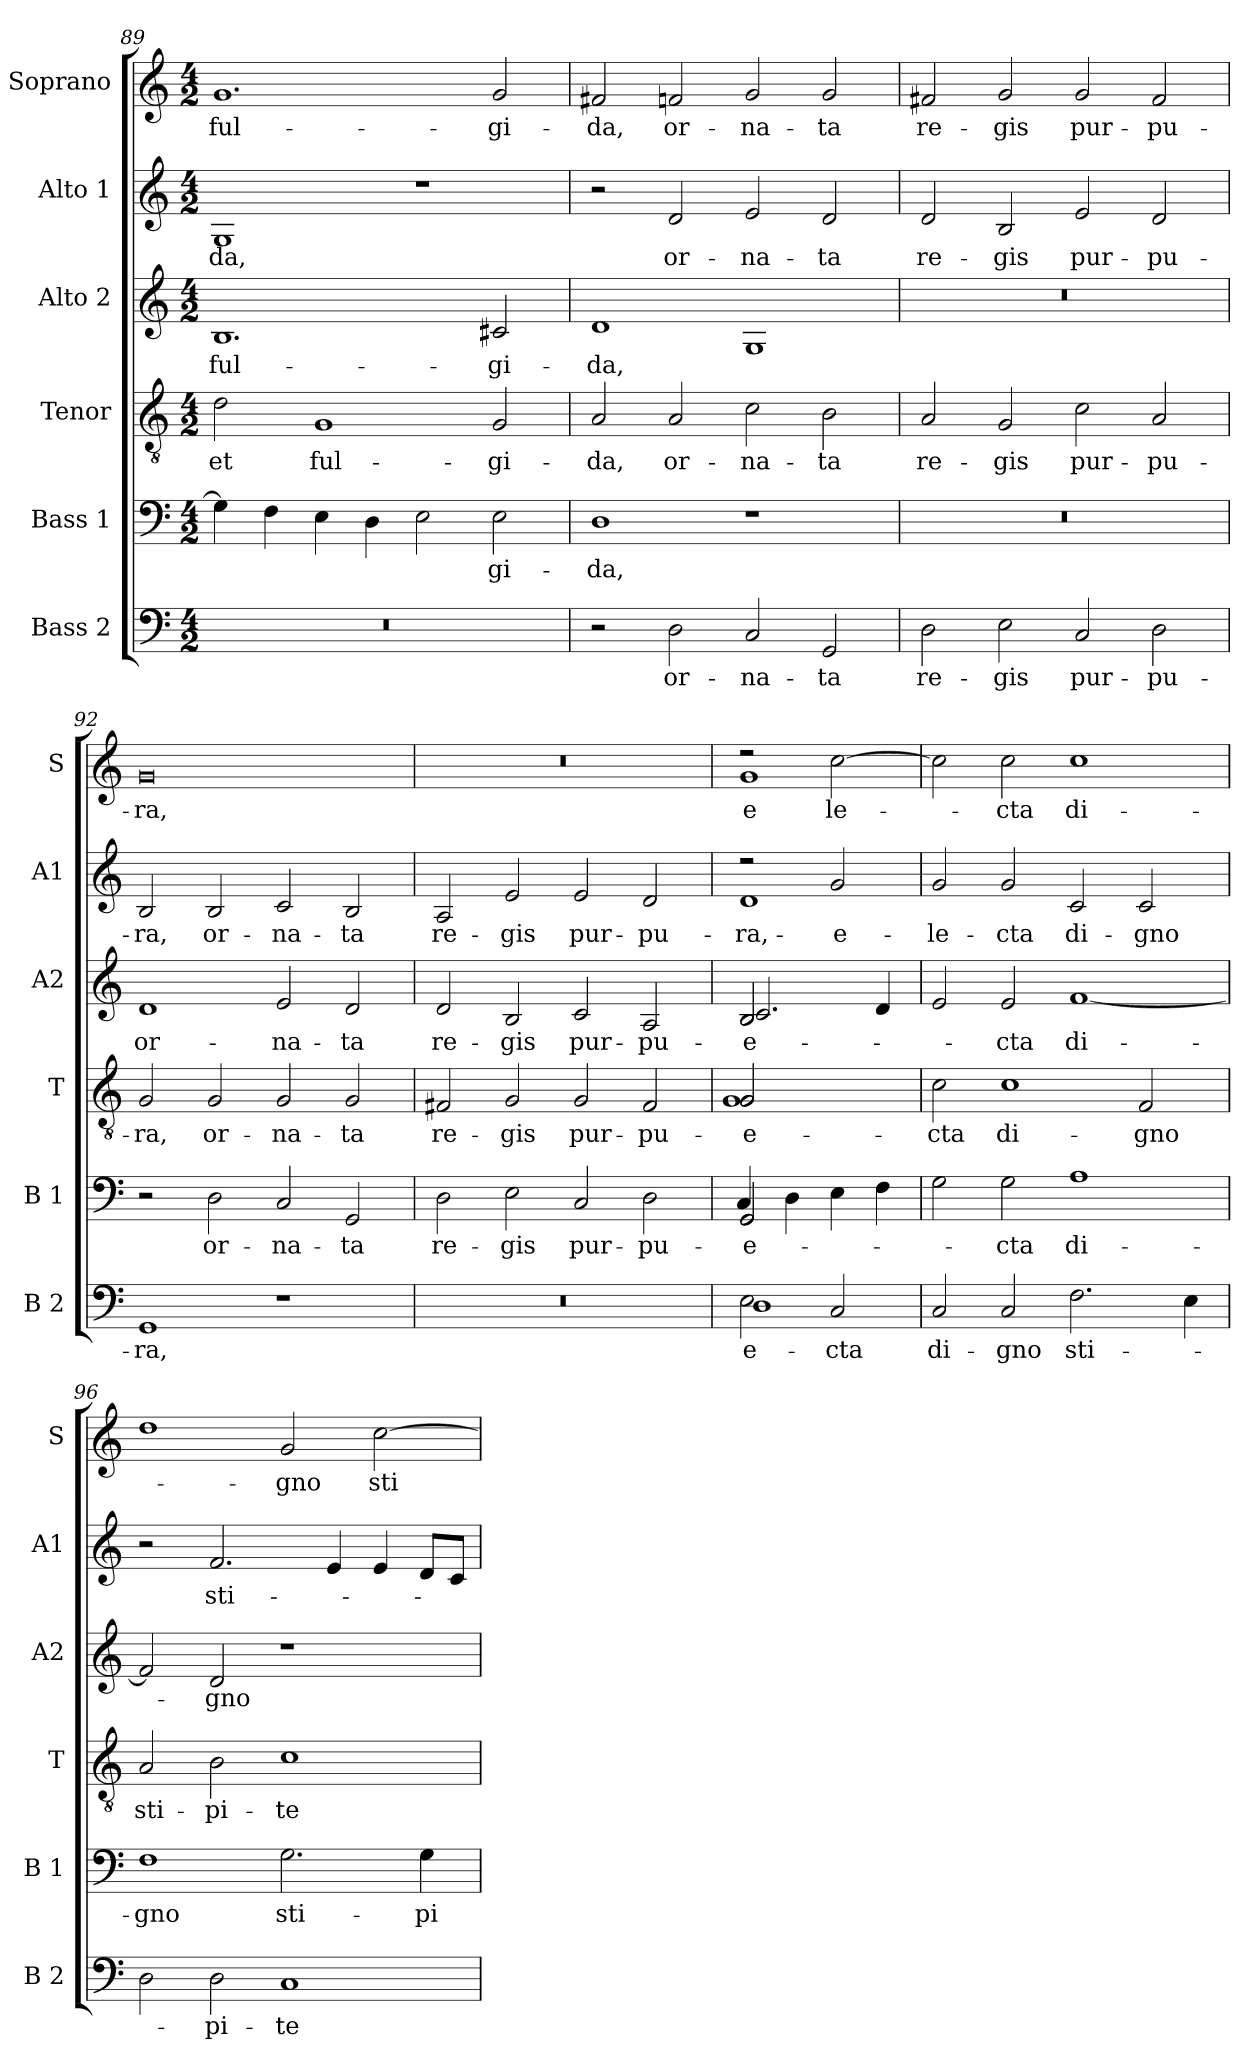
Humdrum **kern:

**kern	**text	**kern	**text	**kern	**text	**kern	**text	**kern	**text	**kern	**text
*part6	*part6	*part5	*part5	*part4	*part4	*part3	*part3	*part2	*part2	*part1	*part1
*staff6	*staff6	*staff5	*staff5	*staff4	*staff4	*staff3	*staff3	*staff2	*staff2	*staff1	*staff1
*I"Bass 2	*	*I"Bass 1	*	*I"Tenor	*	*I"Alto 2	*	*I"Alto 1	*	*I"Soprano	*
*I'B 2	*	*I'B 1	*	*I'T	*	*I'A2	*	*I'A1	*	*I'S	*
*clefF4	*	*clefF4	*	*clefGv2	*	*clefG2	*	*clefG2	*	*clefG2	*
*M4/2	*	*M4/2	*	*M4/2	*	*M4/2	*	*M4/2	*	*M4/2	*
=89	=89	=89	=89	=89	=89	=89	=89	=89	=89	=89	=89
!LO:N:vis=1	!	!	!	!	!LO:LY:b:cj	!	!LO:LY:b:cj	!	!LO:LY:b:cj	!	!LO:LY:b:cj
0r	.	4G\]	.	2d\	et	1.B	ful-	1G	-da,	1.g	ful-
.	.	4F\	.	.	.	.	.	.	.	.	.
!	!	!	!	!	!LO:LY:b:cj	!	!	!	!	!	!
.	.	4E\	.	1G	ful-	.	.	.	.	.	.
.	.	4D\	.	.	.	.	.	.	.	.	.
.	.	2E\	.	.	.	.	.	1r	.	.	.
!	!	!	!LO:LY:b:cj	!	!LO:LY:b:cj	!	!LO:LY:b:cj	!	!	!	!LO:LY:b:cj
.	.	2E\	-gi-	2G/	-gi-	2c#X/	-gi-	.	.	2g/	-gi-
=90	=90	=90	=90	=90	=90	=90	=90	=90	=90	=90	=90
!	!	!	!LO:LY:b:cj	!	!LO:LY:b:cj	!	!LO:LY:b:cj	!	!	!	!LO:LY:b:cj
2r	.	1D	-da,	2A/	-da,	1d	-da,	2r	.	2f#X/	-da,
!	!LO:LY:b:cj	!	!	!	!LO:LY:b:cj	!	!	!	!LO:LY:b:cj	!	!LO:LY:b:cj
2D\	or-	.	.	2A/	or-	.	.	2d/	or-	2fn/	or-
!	!LO:LY:b:cj	!	!	!	!LO:LY:b:cj	!	!	!	!LO:LY:b:cj	!	!LO:LY:b:cj
2C/	-na-	1r	.	2c\	-na-	1G	.	2e/	-na-	2g/	-na-
!	!LO:LY:b:cj	!	!	!	!LO:LY:b:cj	!	!	!	!LO:LY:b:cj	!	!LO:LY:b:cj
2GG/	-ta	.	.	2B\	-ta	.	.	2d/	-ta	2g/	-ta
=91	=91	=91	=91	=91	=91	=91	=91	=91	=91	=91	=91
!	!LO:LY:b:cj	!LO:N:vis=1	!	!	!LO:LY:b:cj	!LO:N:vis=1	!	!	!LO:LY:b:cj	!	!LO:LY:b:cj
2D\	re-	0r	.	2A/	re-	0r	.	2d/	re-	2f#X/	re-
!	!LO:LY:b:cj	!	!	!	!LO:LY:b:cj	!	!	!	!LO:LY:b:cj	!	!LO:LY:b:cj
2E\	-gis	.	.	2G/	-gis	.	.	2B/	-gis	2g/	-gis
!	!LO:LY:b	!	!	!	!LO:LY:b	!	!	!	!LO:LY:b	!	!LO:LY:b
2C/	pur-	.	.	2c\	pur-	.	.	2e/	pur-	2g/	pur-
!	!LO:LY:b:cj	!	!	!	!LO:LY:b:cj	!	!	!	!LO:LY:b:cj	!	!LO:LY:b:cj
2D\	-pu-	.	.	2A/	-pu-	.	.	2d/	-pu-	2f#/	-pu-
!!LO:LB:g=z
=92	=92	=92	=92	=92	=92	=92	=92	=92	=92	=92	=92
!	!LO:LY:b:cj	!	!	!	!LO:LY:b:cj	!	!LO:LY:b:cj	!	!LO:LY:b:cj	!	!LO:LY:b:rj
1GG	-ra,	2r	.	2G/	-ra,	1d	or-	2B/	-ra,	0g	-ra,
!	!	!	!LO:LY:b:cj	!	!LO:LY:b:cj	!	!	!	!LO:LY:b:cj	!	!
.	.	2D\	or-	2G/	or-	.	.	2B/	or-	.	.
!	!	!	!LO:LY:b:cj	!	!LO:LY:b:cj	!	!LO:LY:b:cj	!	!LO:LY:b:cj	!	!
1r	.	2C/	-na-	2G/	-na-	2e/	-na-	2c/	-na-	.	.
!	!	!	!LO:LY:b:cj	!	!LO:LY:b:cj	!	!LO:LY:b:cj	!	!LO:LY:b:cj	!	!
.	.	2GG/	-ta	2G/	-ta	2d/	-ta	2B/	-ta	.	.
=93	=93	=93	=93	=93	=93	=93	=93	=93	=93	=93	=93
!LO:N:vis=1	!	!	!LO:LY:b:cj	!	!LO:LY:b:cj	!	!LO:LY:b:cj	!	!LO:LY:b:cj	!LO:N:vis=1	!
0r	.	2D\	re-	2F#X/	re-	2d/	re-	2A/	re-	0r	.
!	!	!	!LO:LY:b:cj	!	!LO:LY:b:cj	!	!LO:LY:b:cj	!	!LO:LY:b:cj	!	!
.	.	2E\	-gis	2G/	-gis	2B/	-gis	2e/	-gis	.	.
!	!	!	!LO:LY:b:cj	!	!LO:LY:b:cj	!	!LO:LY:b:cj	!	!LO:LY:b:cj	!	!
.	.	2C/	pur-	2G/	pur-	2c/	pur-	2e/	pur-	.	.
!	!	!	!LO:LY:b:cj	!	!LO:LY:b:cj	!	!LO:LY:b:cj	!	!LO:LY:b:cj	!	!
.	.	2D\	-pu-	2F#/	-pu-	2A/	-pu-	2d/	-pu-	.	.
=94	=94	=94	=94	=94	=94	=94	=94	=94	=94	=94	=94
!	!LO:LY:b:cj	!	!	!	!	!	!	!	!	!	!
*^	*	*	*	*	*	*	*	*	*	*	*
!	!	!LO:LY:b:rj	!	!LO:LY:b:cj	!	!	!	!	!	!	!	!
*	*	*	*^	*	*	*	*	*	*	*	*	*
!	!	!	!	!	!LO:LY:b:cj	!	!	!	!	!	!	!	!
*	*	*	*	*^	*	*	*	*	*	*	*	*	*
!	!	!	!	!	!	!LO:LY:b:cj	!	!LO:LY:b:cj	!	!	!	!	!	!
*	*	*	*	*	*	*	*^	*	*	*	*	*	*	*
!	!	!	!	!	!	!	!	!	!LO:LY:b:cj	!	!	!	!	!	!
*	*	*	*	*	*	*	*	*^	*	*	*	*	*	*	*
!	!	!	!	!	!	!	!	!	!	!LO:LY:b:cj	!	!LO:LY:b:cj	!	!	!	!
*	*	*	*	*	*	*	*	*	*	*	*^	*	*	*	*	*
!	!	!	!	!	!	!	!	!	!	!	!	!	!LO:LY:b:cj	!	!	!	!
*	*	*	*	*	*	*	*	*	*	*	*	*^	*	*	*	*	*
!	!	!	!	!	!	!	!	!	!	!	!	!	!	!LO:LY:b:cj	!	!LO:LY:b:cj	!	!LO:LY:b:rj
*	*	*	*	*	*	*	*	*	*	*	*	*	*	*	*^	*	*^	*
2E\	1D	e-	2GG/	4C/	2GG/	e-	2G/	1G	2G/	e-	2B/	2.c/	2B/	e-	2r	1d	-ra,	2r	1g	e-
.	.	.	.	4D\	.	.	.	.	.	.	.	.	.	.	.	.	.	.	.	.
!	!	!LO:LY:b:cj	!	!	!	!	!	!	!	!	!	!	!	!	!	!	!LO:LY:b:cj	!	!	!LO:LY:b:cj
2C/	.	-cta	4E\	2ryy	2ryy	.	2ryy	.	2ryy	.	2ryy	.	2ryy	.	2g/	.	e-	[>2cc\	.	-le-
.	.	.	4F\	.	.	.	.	.	.	.	.	4d/	.	.	.	.	.	.	.	.
*v	*v	*	*	*	*	*	*v	*v	*v	*	*	*v	*v	*	*v	*v	*	*v	*v	*
*	*	*v	*v	*v	*	*	*	*	*	*	*	*	*	*
=95	=95	=95	=95	=95	=95	=95	=95	=95	=95	=95	=95	=95
!	!LO:LY:b:cj	!	!	!	!LO:LY:b:cj	!	!	!	!	!LO:LY:b:cj	!	!
*	*	*	*	*	*	*v	*v	*	*	*	*	*
2C/	di-	2G\	.	2c\	-cta	2e/	.	2g/	-le-	2cc\]	.
!	!LO:LY:b:cj	!	!LO:LY:b:cj	!	!LO:LY:b:cj	!	!LO:LY:b:cj	!	!LO:LY:b:cj	!	!LO:LY:b:cj
2C/	-gno	2G\	-cta	1c	di-	2e/	-cta	2g/	-cta	2cc\	-cta
!	!LO:LY:b:cj	!	!LO:LY:b:cj	!	!	!	!LO:LY:b:cj	!	!LO:LY:b:cj	!	!LO:LY:b:cj
2.F\	sti-	1A	di-	.	.	[<1f	di-	2c/	di-	1cc	di-
!	!	!	!	!	!LO:LY:b:cj	!	!	!	!LO:LY:b:cj	!	!
.	.	.	.	2F/	-gno	.	.	2c/	-gno	.	.
4E\	.	.	.	.	.	.	.	.	.	.	.
=96	=96	=96	=96	=96	=96	=96	=96	=96	=96	=96	=96
!	!	!	!LO:LY:b:cj	!	!LO:LY:b:cj	!	!	!	!	!	!
2D\	.	1F	-gno	2A/	sti-	2f/]	.	2r	.	1dd	.
!	!LO:LY:b:cj	!	!	!	!LO:LY:b:cj	!	!LO:LY:b:cj	!	!LO:LY:b:cj	!	!
2D\	-pi-	.	.	2B\	-pi-	2d/	-gno	2.f/	sti-	.	.
!	!LO:LY:b:cj	!	!LO:LY:b:cj	!	!LO:LY:b:cj	!	!	!	!	!	!LO:LY:b:cj
1C	-te	2.G\	sti-	1c	-te	1r	.	.	.	2g/	-gno
.	.	.	.	.	.	.	.	4e/	.	.	.
!	!	!	!	!	!	!	!	!	!	!	!LO:LY:b:cj
.	.	.	.	.	.	.	.	4e/	.	[>2cc\	sti-
!	!	!	!LO:LY:b:cj	!	!	!	!	!	!	!	!
.	.	4G\	-pi-	.	.	.	.	8d/L	.	.	.
.	.	.	.	.	.	.	.	8c/J	.	.	.
=	=	=	=	=	=	=	=	=	=	=	=
*-	*-	*-	*-	*-	*-	*-	*-	*-	*-	*-	*-
